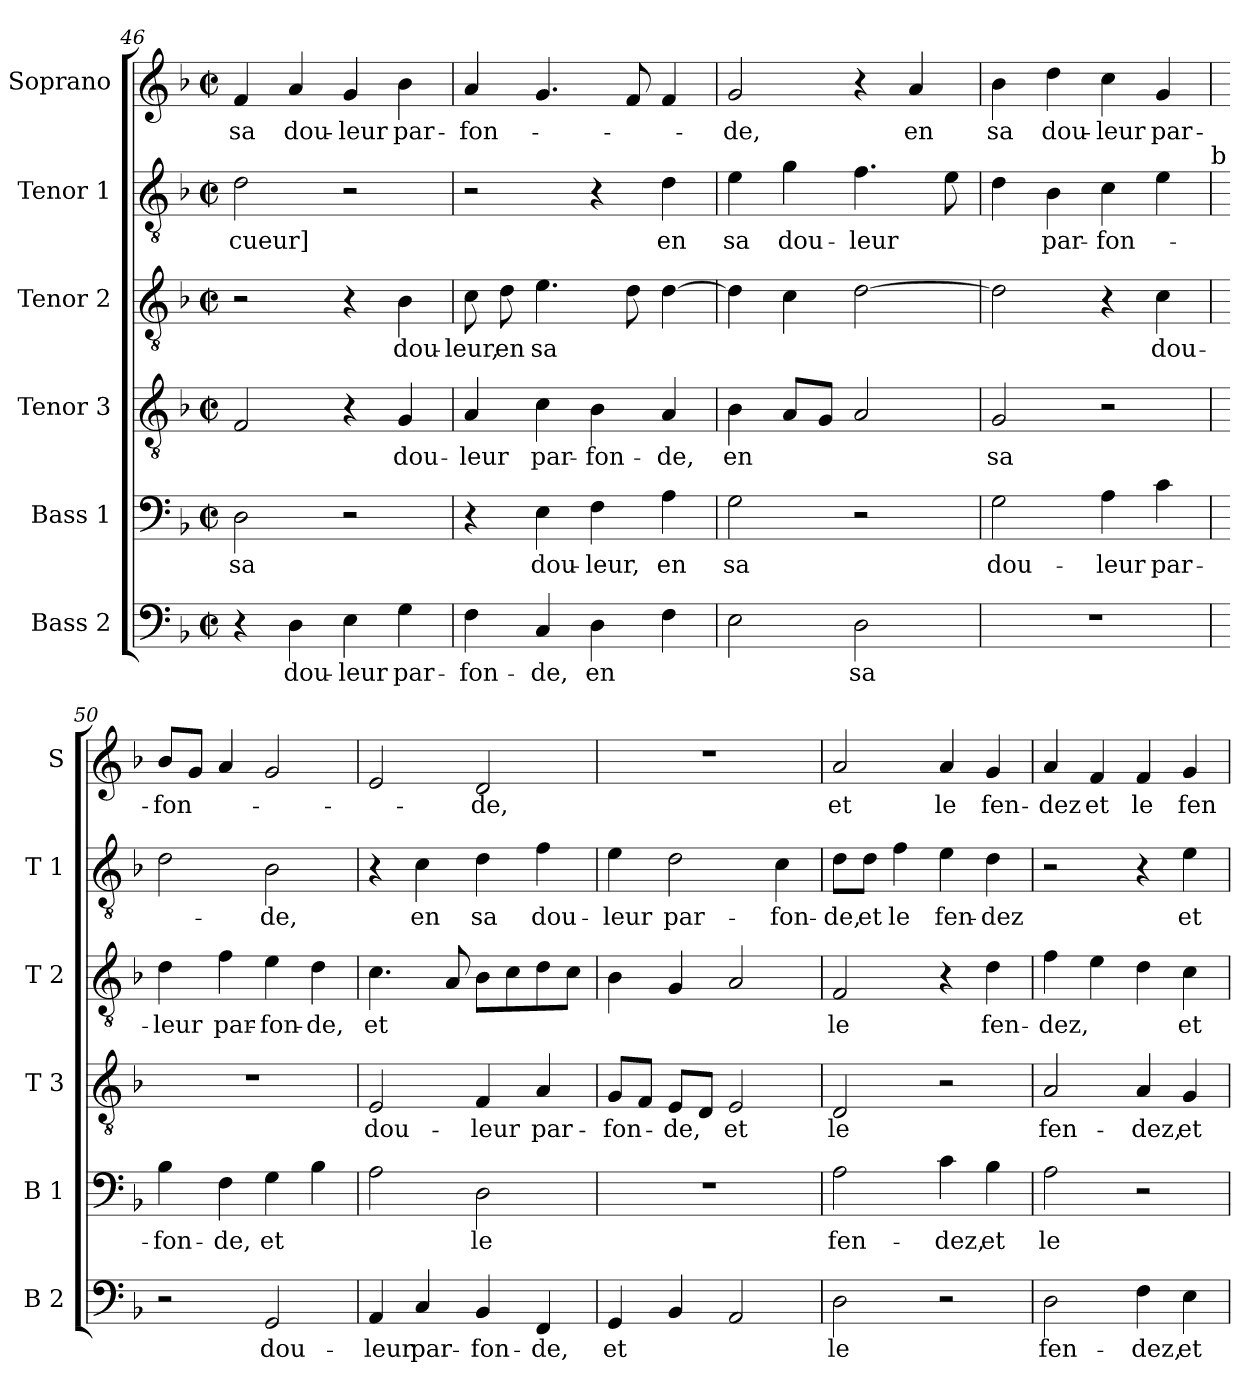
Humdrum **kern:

**kern	**text	**kern	**text	**kern	**text	**kern	**text	**kern	**text	**kern	**text
*part6	*part6	*part5	*part5	*part4	*part4	*part3	*part3	*part2	*part2	*part1	*part1
*staff6	*staff6	*staff5	*staff5	*staff4	*staff4	*staff3	*staff3	*staff2	*staff2	*staff1	*staff1
*I"Bass 2	*	*I"Bass 1	*	*I"Tenor 3	*	*I"Tenor 2	*	*I"Tenor 1	*	*I"Soprano	*
*I'B 2	*	*I'B 1	*	*I'T 3	*	*I'T 2	*	*I'T 1	*	*I'S	*
*clefF4	*	*clefF4	*	*clefGv2	*	*clefGv2	*	*clefGv2	*	*clefG2	*
*k[b-]	*	*k[b-]	*	*k[b-]	*	*k[b-]	*	*k[b-]	*	*k[b-]	*
*F:	*	*F:	*	*F:	*	*F:	*	*F:	*	*F:	*
*M2/2	*	*M2/2	*	*M2/2	*	*M2/2	*	*M2/2	*	*M2/2	*
*met(c|)	*	*met(c|)	*	*met(c|)	*	*met(c|)	*	*met(c|)	*	*met(c|)	*
=46	=46	=46	=46	=46	=46	=46	=46	=46	=46	=46	=46
4r	.	2D\	sa	2F/	.	2r	.	2d\	cueur]	4f/	sa
4D\	dou-	.	.	.	.	.	.	.	.	4a/	dou-
4E\	-leur	2r	.	4r	.	4r	.	2r	.	4g/	-leur
4G\	par-	.	.	4G/	dou-	4B-\	dou-	.	.	4b-\	par-
=47	=47	=47	=47	=47	=47	=47	=47	=47	=47	=47	=47
4F\	-fon-	4r	.	4A/	-leur	8c\	-leur,	2r	.	4a/	-fon-
.	.	.	.	.	.	8d\	en	.	.	.	.
4C/	-de,	4E\	dou-	4c\	par-	4.e\	sa	.	.	4.g/	.
4D\	en	4F\	-leur,	4B-\	-fon-	.	.	4r	.	.	.
.	.	.	.	.	.	8d\	.	.	.	8f/	.
4F\	.	4A\	en	4A/	-de,	[4d\	.	4d\	en	4f/	.
=48	=48	=48	=48	=48	=48	=48	=48	=48	=48	=48	=48
2E\	.	2G\	sa	4B-\	en	4d\]	.	4e\	sa	2g/	-de,
.	.	.	.	8A/L	.	4c\	.	4g\	dou-	.	.
.	.	.	.	8G/J	.	.	.	.	.	.	.
2D\	sa	2r	.	2A/	.	[2d\	.	4.f\	-leur	4r	.
.	.	.	.	.	.	.	.	.	.	4a/	en
.	.	.	.	.	.	.	.	8e\	.	.	.
=49	=49	=49	=49	=49	=49	=49	=49	=49	=49	=49	=49
1r	.	2G\	dou-	2G/	sa	2d\]	.	4d\	.	4b-\	sa
.	.	.	.	.	.	.	.	4B-\	par-	4dd\	dou-
.	.	4A\	-leur	2r	.	4r	.	4c\	-fon-	4cc\	-leur
.	.	4c\	par-	.	.	4c\	dou-	4e\	.	4g/	par-
!	!	!	!	!	!	!	!	!LO:TX:a:t=b	!	!	!
!!LO:PB:g=z
=50	=50	=50	=50	=50	=50	=50	=50	=50	=50	=50	=50
2r	.	4B-\	-fon-	1r	.	4d\	-leur	2d\	.	8b-/L	-fon-
.	.	.	.	.	.	.	.	.	.	8g/J	.
.	.	4F\	-de,	.	.	4f\	par-	.	.	4a/	.
2GG/	dou-	4G\	et	.	.	4e\	-fon-	2B-\	-de,	2g/	.
.	.	4B-\	.	.	.	4d\	-de,	.	.	.	.
=51	=51	=51	=51	=51	=51	=51	=51	=51	=51	=51	=51
4AA/	-leur	2A\	.	2E/	dou-	4.c\	et	4r	.	2e/	.
4C/	par-	.	.	.	.	.	.	4c\	en	.	.
.	.	.	.	.	.	8A/	.	.	.	.	.
4BB-/	-fon-	2D\	le	4F/	-leur	8B-\L	.	4d\	sa	2d/	-de,
.	.	.	.	.	.	8c\	.	.	.	.	.
4FF/	-de,	.	.	4A/	par-	8d\	.	4f\	dou-	.	.
.	.	.	.	.	.	8c\J	.	.	.	.	.
=52	=52	=52	=52	=52	=52	=52	=52	=52	=52	=52	=52
4GG/	et	1r	.	8G/L	-fon-	4B-\	.	4e\	-leur	1r	.
.	.	.	.	8F/J	.	.	.	.	.	.	.
4BB-/	.	.	.	8E/L	-de,	4G/	.	2d\	par-	.	.
.	.	.	.	8D/J	.	.	.	.	.	.	.
2AA/	.	.	.	2E/	et	2A/	.	.	.	.	.
.	.	.	.	.	.	.	.	4c\	-fon-	.	.
=53	=53	=53	=53	=53	=53	=53	=53	=53	=53	=53	=53
2D\	le	2A\	fen-	2D/	le	2F/	le	8d\L	-de,	2a/	et
.	.	.	.	.	.	.	.	8d\J	et	.	.
.	.	.	.	.	.	.	.	4f\	le	.	.
2r	.	4c\	-dez,	2r	.	4r	.	4e\	fen-	4a/	le
.	.	4B-\	et	.	.	4d\	fen-	4d\	-dez	4g/	fen-
=54	=54	=54	=54	=54	=54	=54	=54	=54	=54	=54	=54
2D\	fen-	2A\	le	2A/	fen-	4f\	-dez,	2r	.	4a/	-dez
.	.	.	.	.	.	4e\	.	.	.	4f/	et
4F\	-dez,	2r	.	4A/	-dez,	4d\	.	4r	.	4f/	le
4E\	et	.	.	4G/	et	4c\	et	4e\	et	4g/	fen-
=	=	=	=	=	=	=	=	=	=	=	=
*-	*-	*-	*-	*-	*-	*-	*-	*-	*-	*-	*-
